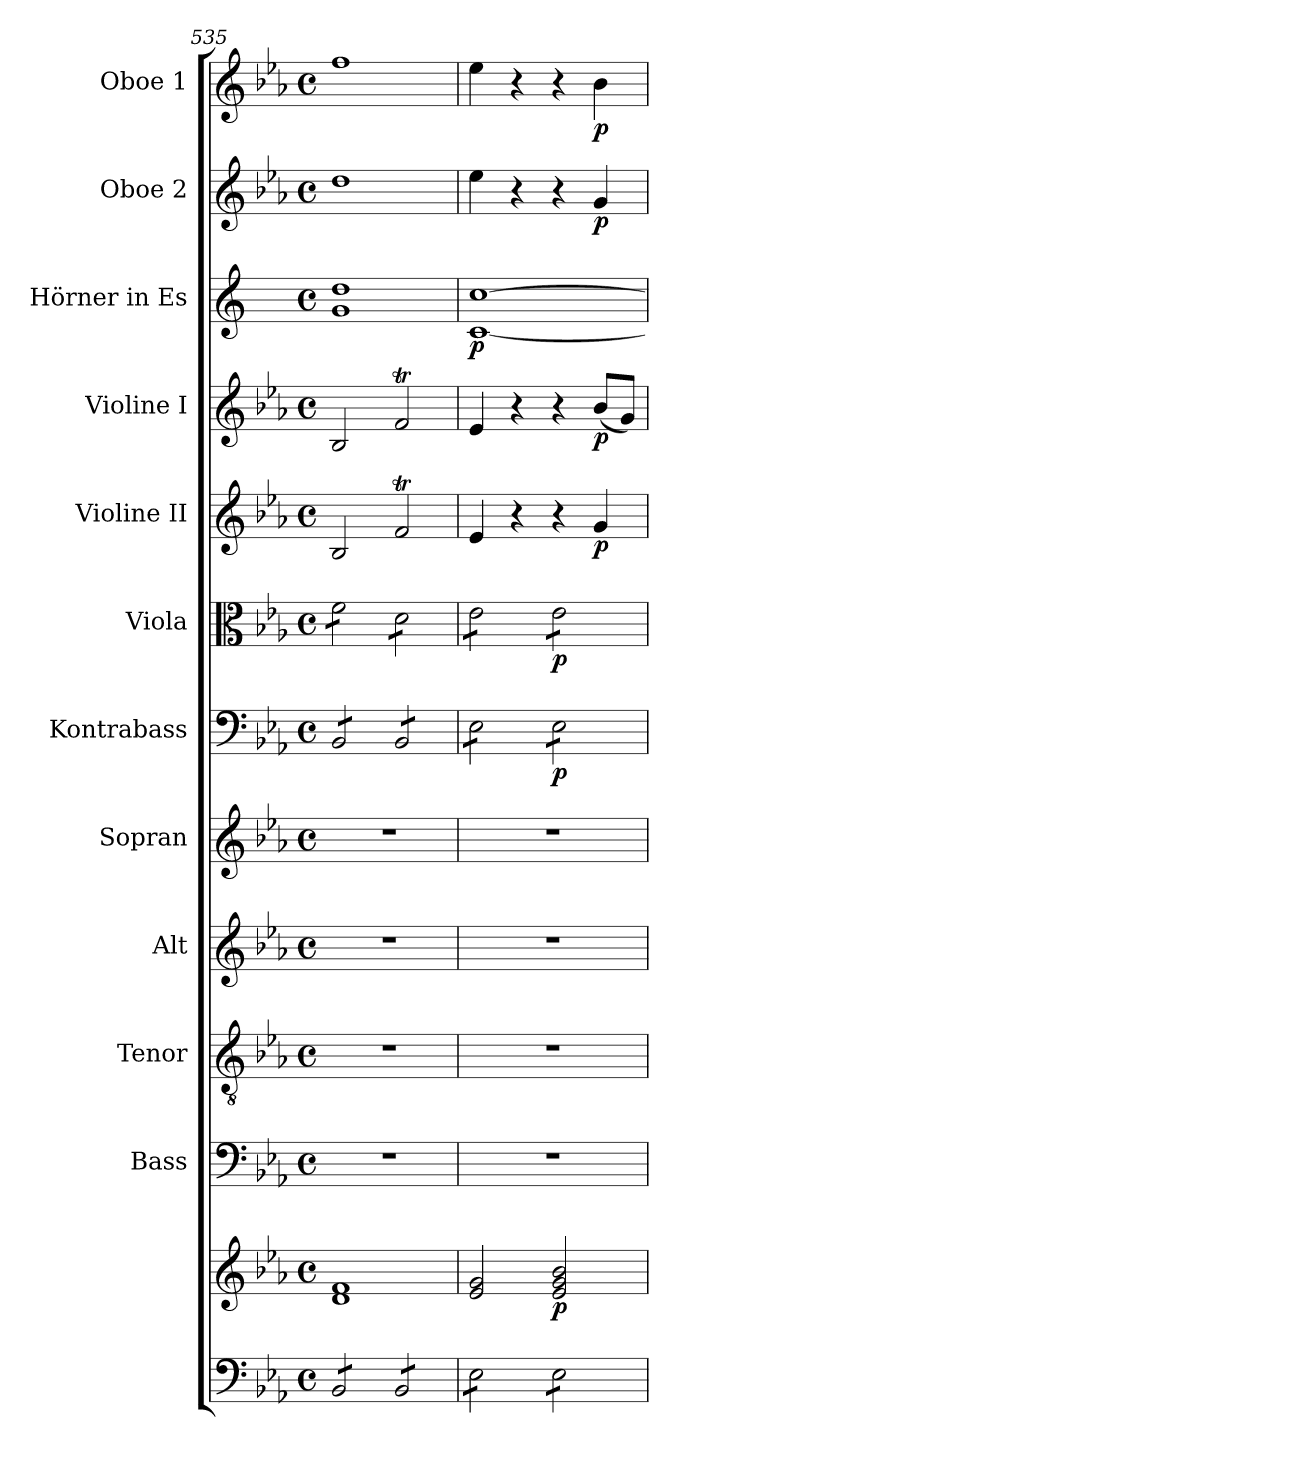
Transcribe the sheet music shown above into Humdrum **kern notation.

**kern	**kern	**dynam	**kern	**kern	**kern	**kern	**kern	**dynam	**kern	**dynam	**kern	**dynam	**kern	**dynam	**kern	**dynam	**kern	**dynam	**kern	**dynam
*part12	*part12	*part12	*part11	*part10	*part9	*part8	*part7	*part7	*part6	*part6	*part5	*part5	*part4	*part4	*part3	*part3	*part2	*part2	*part1	*part1
*staff13	*staff12	*staff12/13	*staff11	*staff10	*staff9	*staff8	*staff7	*staff7	*staff6	*staff6	*staff5	*staff5	*staff4	*staff4	*staff3	*staff3	*staff2	*staff2	*staff1	*staff1
*	*	*	*I"Bass	*I"Tenor	*I"Alt	*I"Sopran	*I"Kontrabass	*	*I"Viola	*	*I"Violine II	*	*I"Violine I	*	*I"Hörner in Es	*	*I"Oboe 2	*	*I"Oboe 1	*
*	*	*	*I'B.	*I'T.	*I'A.	*I'S.	*I'Kb.	*	*I'Vla.	*	*I'Vl. II	*	*I'Vl. I	*	*	*	*I'Ob. 2	*	*I'Ob. 1	*
*clefF4	*clefG2	*	*clefF4	*clefGv2	*clefG2	*clefG2	*clefF4	*	*clefC3	*	*clefG2	*	*clefG2	*	*clefG2	*	*clefG2	*	*clefG2	*
*	*	*	*	*	*	*	*ITrd7c12	*	*	*	*	*	*	*	*ITrd5c9	*	*	*	*	*
*k[b-e-a-]	*k[b-e-a-]	*	*k[b-e-a-]	*k[b-e-a-]	*k[b-e-a-]	*k[b-e-a-]	*k[b-e-a-]	*	*k[b-e-a-]	*	*k[b-e-a-]	*	*k[b-e-a-]	*	*k[b-e-a-]	*	*k[b-e-a-]	*	*k[b-e-a-]	*
*E-:	*E-:	*	*E-:	*E-:	*E-:	*E-:	*E-:	*	*E-:	*	*E-:	*	*E-:	*	*E-:	*	*E-:	*	*E-:	*
*M4/4	*M4/4	*	*M4/4	*M4/4	*M4/4	*M4/4	*M4/4	*	*M4/4	*	*M4/4	*	*M4/4	*	*M4/4	*	*M4/4	*	*M4/4	*
*met(c)	*met(c)	*	*met(c)	*met(c)	*met(c)	*met(c)	*met(c)	*	*met(c)	*	*met(c)	*	*met(c)	*	*met(c)	*	*met(c)	*	*met(c)	*
=535	=535	=535	=535	=535	=535	=535	=535	=535	=535	=535	=535	=535	=535	=535	=535	=535	=535	=535	=535	=535
*tremolo	*	*	*	*	*	*	*	*	*	*	*	*	*	*	*	*	*	*	*	*
*	*	*	*	*	*	*	*tremolo	*	*	*	*	*	*	*	*	*	*	*	*	*
*	*	*	*	*	*	*	*	*	*tremolo	*	*	*	*	*	*	*	*	*	*	*
8BB-/L	1d 1f	.	1r	1r	1r	1r	8BBB-/L	.	8f\L	.	2B-/	.	2B-/	.	1B- 1f	.	1dd	.	1ff	.
8BB-/	.	.	.	.	.	.	8BBB-/	.	8f\	.	.	.	.	.	.	.	.	.	.	.
8BB-/	.	.	.	.	.	.	8BBB-/	.	8f\	.	.	.	.	.	.	.	.	.	.	.
8BB-/J	.	.	.	.	.	.	8BBB-/J	.	8f\J	.	.	.	.	.	.	.	.	.	.	.
8BB-/L	.	.	.	.	.	.	8BBB-/L	.	8d\L	.	2fT/	.	2fT/	.	.	.	.	.	.	.
8BB-/	.	.	.	.	.	.	8BBB-/	.	8d\	.	.	.	.	.	.	.	.	.	.	.
8BB-/	.	.	.	.	.	.	8BBB-/	.	8d\	.	.	.	.	.	.	.	.	.	.	.
8BB-/J	.	.	.	.	.	.	8BBB-/J	.	8d\J	.	.	.	.	.	.	.	.	.	.	.
=536	=536	=536	=536	=536	=536	=536	=536	=536	=536	=536	=536	=536	=536	=536	=536	=536	=536	=536	=536	=536
!	!	!	!	!	!	!	!	!	!	!	!	!	!	!	!	!LO:DY:b	!	!	!	!
8E-\L	2e-/ 2g/	.	1r	1r	1r	1r	8EE-\L	.	8e-\L	.	4e-/	.	4e-/	.	[1E- [1e-	p	4ee-\	.	4ee-\	.
8E-\	.	.	.	.	.	.	8EE-\	.	8e-\	.	.	.	.	.	.	.	.	.	.	.
8E-\	.	.	.	.	.	.	8EE-\	.	8e-\	.	4r	.	4r	.	.	.	4r	.	4r	.
8E-\J	.	.	.	.	.	.	8EE-\J	.	8e-\J	.	.	.	.	.	.	.	.	.	.	.
!	!	!LO:DY:b	!	!	!	!	!	!LO:DY:b	!	!LO:DY:b	!	!	!	!	!	!	!	!	!	!
8E-\L	2e-/ 2g/ 2b-/	p	.	.	.	.	8EE-\L	p	8e-\L	p	4r	.	4r	.	.	.	4r	.	4r	.
8E-\	.	.	.	.	.	.	8EE-\	.	8e-\	.	.	.	.	.	.	.	.	.	.	.
!	!	!	!	!	!	!	!	!	!	!	!	!LO:DY:b	!	!LO:DY:b	!	!	!	!LO:DY:b	!	!LO:DY:b
8E-\	.	.	.	.	.	.	8EE-\	.	8e-\	.	4g/	p	(<8b-/L	p	.	.	4g/	p	4b-\	p
8E-\J	.	.	.	.	.	.	8EE-\J	.	8e-\J	.	.	.	8g/J)	.	.	.	.	.	.	.
*	*	*	*	*	*	*	*	*	*Xtremolo	*	*	*	*	*	*	*	*	*	*	*
*	*	*	*	*	*	*	*Xtremolo	*	*	*	*	*	*	*	*	*	*	*	*	*
*Xtremolo	*	*	*	*	*	*	*	*	*	*	*	*	*	*	*	*	*	*	*	*
=	=	=	=	=	=	=	=	=	=	=	=	=	=	=	=	=	=	=	=	=
*-	*-	*-	*-	*-	*-	*-	*-	*-	*-	*-	*-	*-	*-	*-	*-	*-	*-	*-	*-	*-
